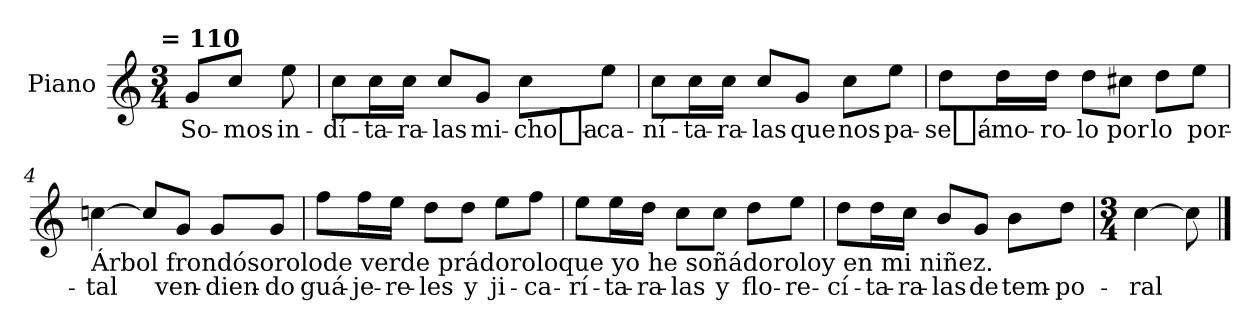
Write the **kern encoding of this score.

**kern	**text
*part1	*part1
*staff1	*staff1
*I"Piano	*
*I'Pno	*
*clefG2	*
*k[]	*
!!LO:TX:omd:t= = 110
*M3/4	*
*MM110	*
=	=
8g/L	So-
8cc/J	-mos
8ee\	in-
=1	=1
8cc\L	-dí-
16cc\L	-ta-
16cc\JJ	-ra-
8cc/L	-las
8g/J	mi-
8cc\L	-cho_a-
8ee\J	-ca-
=2	=2
8cc\L	-ní-
16cc\L	-ta-
16cc\JJ	-ra-
8cc/L	-las
8g/J	que
8cc\L	nos
8ee\J	pa-
=3	=3
8dd\L	-se_á-
16dd\L	-mo-
16dd\JJ	-ro-
8dd\L	-lo
8cc#X\J	por
8dd\L	lo
8ee\J	por-
!!LO:LB:g=z
=4	=4
!LO:TX:b:t=Árbol frondósorolode verde prádoroloque yo he soñádoroloy en mi niñez.	!
[4ccn\	-tal
8cc/L]	.
8g/J	ven-
8g/L	-dien-
8g/J	-do
=5	=5
8ff\L	guá-
16ff\L	-je-
16ee\JJ	-re-
8dd\L	-les
8dd\J	y
8ee\L	ji-
8ff\J	-ca-
=6	=6
8ee\L	-rí-
16ee\L	-ta-
16dd\JJ	-ra-
8cc\L	-las
8cc\J	y
8dd\L	flo-
8ee\J	-re-
=7	=7
8dd\L	-cí-
16dd\L	-ta-
16cc\JJ	-ra-
8b/L	-las
8g/J	de
8b\L	tem-
8dd\J	-po-
=7	=7
*M3/4	*
[4cc\	-ral
8cc\]	.
==	==
*-	*-
